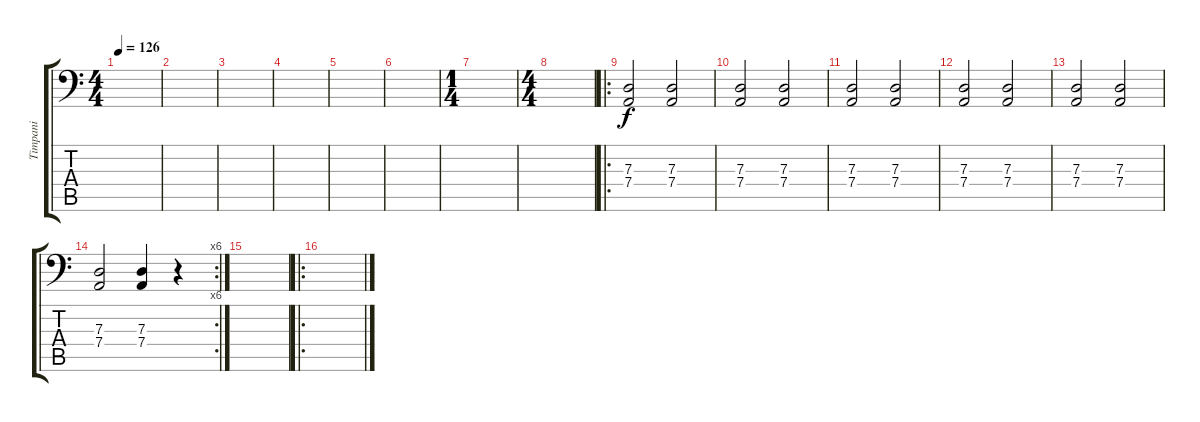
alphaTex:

\track ("Timpani" "Timpani") {instrument timpani}
\staff {score tabs}
\tuning (E3 B2 G2 D2 A1 E1) {hide}
\ts (4 4)
\tempo 126
\clef f4
\ks c
|
|
|
|
|
|
\ts (1 4)
|
\ts (4 4)
|
\ro
(7.3 7.4).2 (7.3 7.4).2 |
(7.3 7.4).2 (7.3 7.4).2 |
(7.3 7.4).2 (7.3 7.4).2 |
(7.3 7.4).2 (7.3 7.4).2 |
(7.3 7.4).2 (7.3 7.4).2 |
\rc 6
(7.3 7.4).2 (7.3 7.4).4 r.4 |
|
\ro
